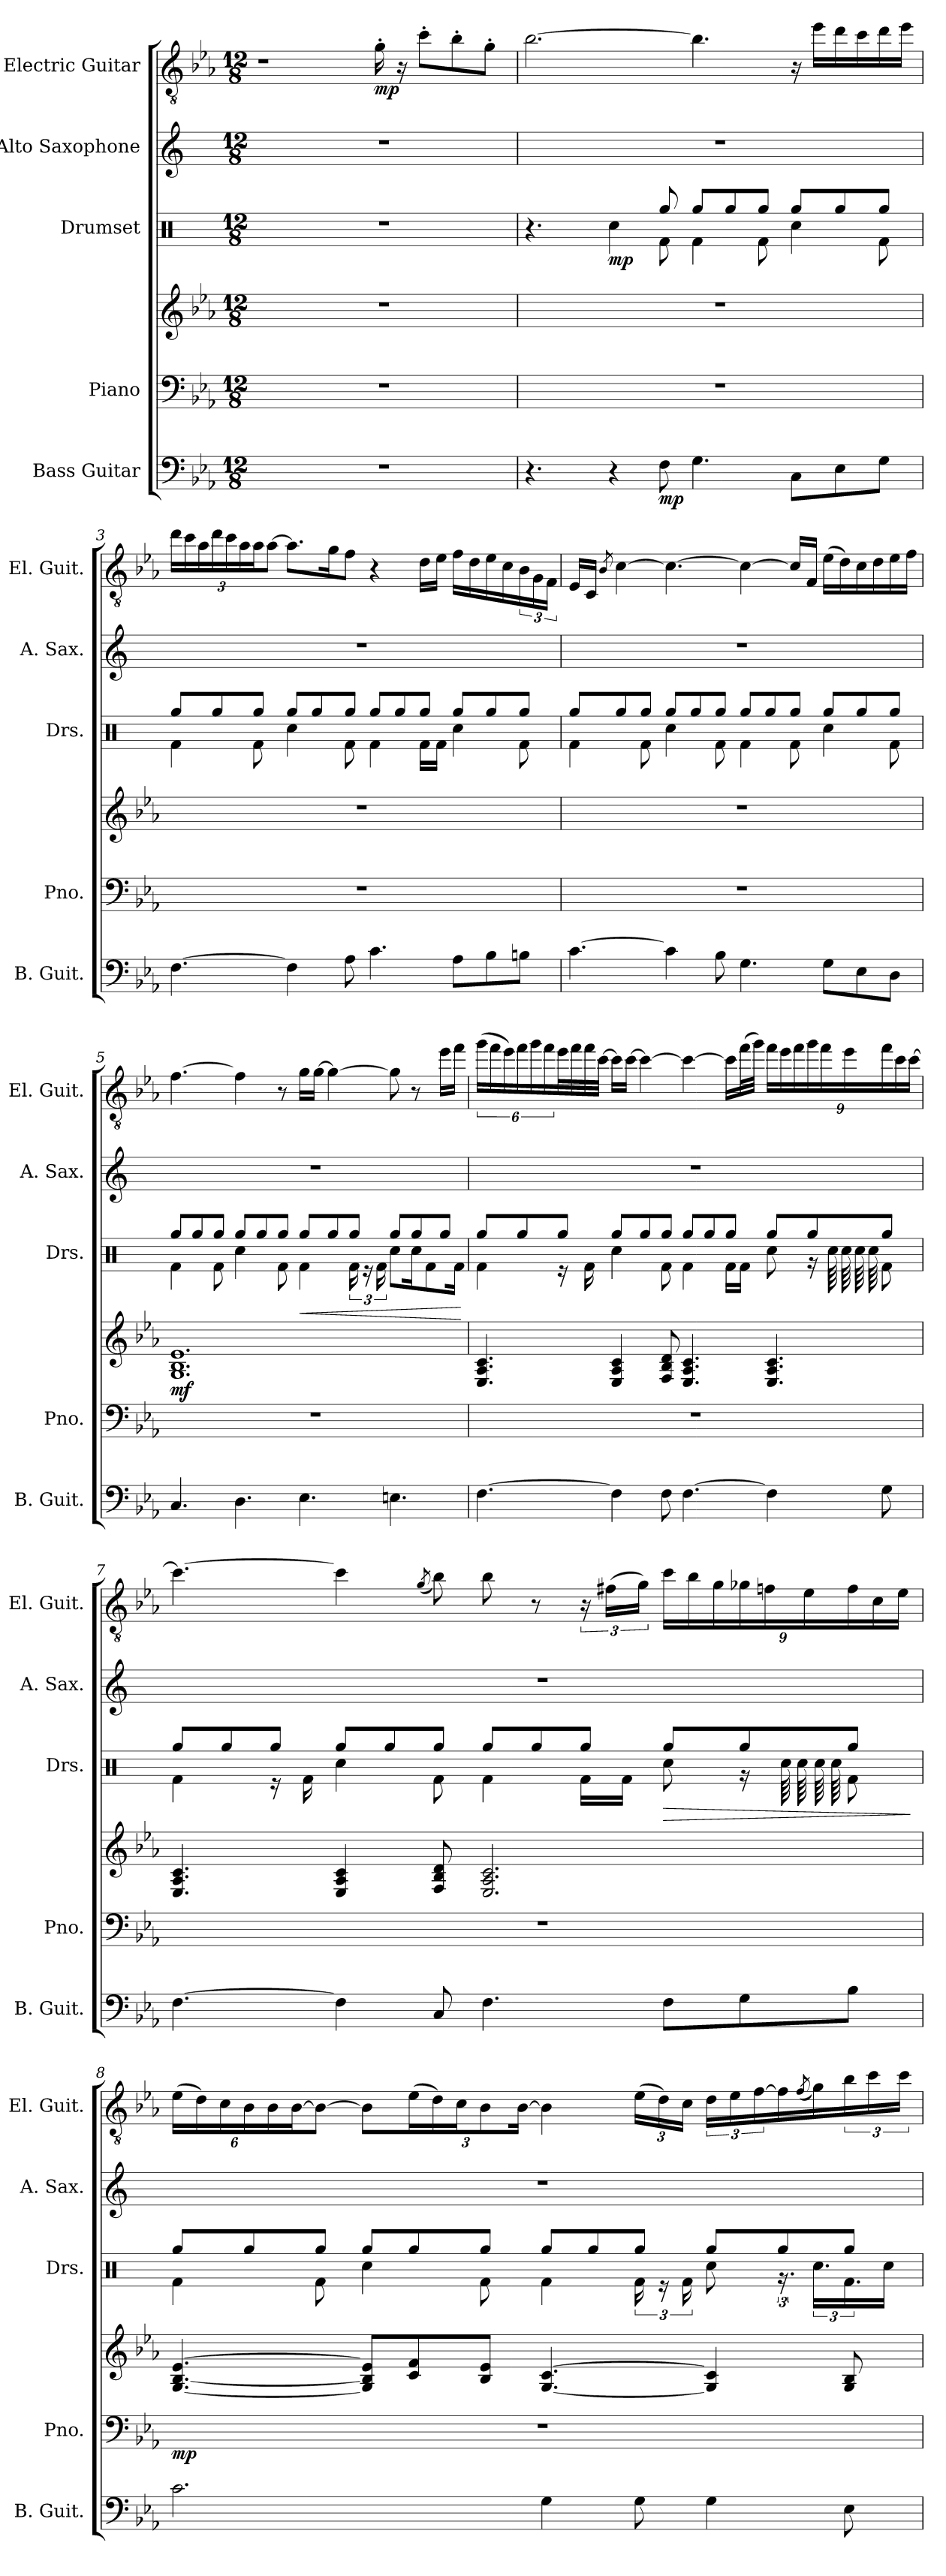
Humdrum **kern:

**kern	**dynam	**kern	**kern	**dynam	**kern	**dynam	**kern	**kern	**dynam
*part5	*part5	*part4	*part4	*part4	*part3	*part3	*part2	*part1	*part1
*staff6	*staff6	*staff5	*staff4	*staff4/5	*staff3	*staff3	*staff2	*staff1	*staff1
*I"Bass Guitar	*	*I"Piano	*	*	*I"Drumset	*	*I"Alto Saxophone	*I"Electric Guitar	*
*I'B. Guit.	*	*I'Pno.	*	*	*I'Drs.	*	*I'A. Sax.	*I'El. Guit.	*
*clefF4	*	*clefF4	*clefG2	*	*clefX	*	*clefG2	*clefGv2	*
*ITrd7c12	*	*	*	*	*	*	*ITrd5c9	*	*
*k[b-e-a-]	*	*k[b-e-a-]	*k[b-e-a-]	*	*k[]	*	*k[b-e-a-]	*k[b-e-a-]	*
*M12/8	*	*M12/8	*M12/8	*	*M12/8	*	*M12/8	*M12/8	*
*MM64	*	*MM64	*MM64	*	*MM64	*	*MM64	*MM64	*
=1	=1	=1	=1	=1	=1	=1	=1	=1	=1
1.r	.	1.r	1.r	.	1.r	.	1.r	1r	.
!	!	!	!	!	!	!	!	!	!LO:DY:b
.	.	.	.	.	.	.	.	16g'\	mp
.	.	.	.	.	.	.	.	16r	.
.	.	.	.	.	.	.	.	8cc'\L	.
.	.	.	.	.	.	.	.	8b-'\	.
.	.	.	.	.	.	.	.	8g'\J	.
=2	=2	=2	=2	=2	=2	=2	=2	=2	=2
*	*	*	*	*	*^	*	*	*	*
4.r	.	1.r	1.r	.	4.r	8ryy	.	1.r	[2.b-\	.
!	!	!	!	!	!	!	!LO:DY:b	!	!	!
*	*	*	*	*	*v	*v	*	*	*	*
4r	.	.	.	.	4Rcc\	mp	.	.	.
*	*	*	*	*	*^	*	*	*	*
!	!LO:DY:b	!	!	!	!	!	!	!	!	!
8FF\	mp	.	.	.	8Rgg/	8Rf\	.	.	.	.
4.GG\	.	.	.	.	8Rgg/L	4Rf\	.	.	4.b-\]	.
.	.	.	.	.	8Rgg/	.	.	.	.	.
.	.	.	.	.	8Rgg/J	8Rf\	.	.	.	.
8CC\L	.	.	.	.	8Rgg/L	4Rcc\	.	.	16r	.
.	.	.	.	.	.	.	.	.	16ee-\LL	.
8EE-\	.	.	.	.	8Rgg/	.	.	.	16dd\	.
.	.	.	.	.	.	.	.	.	16cc\	.
8GG\J	.	.	.	.	8Rgg/J	8Rf\	.	.	16dd\	.
.	.	.	.	.	.	.	.	.	16ee-\JJ	.
!!LO:LB:g=z
=3	=3	=3	=3	=3	=3	=3	=3	=3	=3	=3
[4.FF\	.	1.r	1.r	.	8Rgg/L	4Rf\	.	1.r	24dd\LL	.
.	.	.	.	.	.	.	.	.	24cc\	.
.	.	.	.	.	.	.	.	.	24a-\	.
.	.	.	.	.	8Rgg/	.	.	.	24dd\	.
.	.	.	.	.	.	.	.	.	24cc\	.
.	.	.	.	.	.	.	.	.	24a-\	.
.	.	.	.	.	8Rgg/J	8Rf\	.	.	24a-\J	.
.	.	.	.	.	.	.	.	.	[12a-\J	.
4FF\]	.	.	.	.	8Rgg/L	4Rcc\	.	.	8.a-\L]	.
.	.	.	.	.	8Rgg/	.	.	.	.	.
.	.	.	.	.	.	.	.	.	16g\K	.
8AA-\	.	.	.	.	8Rgg/J	8Rf\	.	.	8f\J	.
4.C\	.	.	.	.	8Rgg/L	4Rf\	.	.	4r	.
.	.	.	.	.	8Rgg/	.	.	.	.	.
.	.	.	.	.	8Rgg/J	16Rf\LL	.	.	16d\LL	.
.	.	.	.	.	.	16Rf\JJ	.	.	16e-\JJ	.
8AA-\L	.	.	.	.	8Rgg/L	4Rcc\	.	.	16f\LL	.
.	.	.	.	.	.	.	.	.	16d\	.
8BB-\	.	.	.	.	8Rgg/	.	.	.	16e-\	.
.	.	.	.	.	.	.	.	.	16c\	.
8BBn\J	.	.	.	.	8Rgg/J	8Rf\	.	.	24B-\	.
.	.	.	.	.	.	.	.	.	24G\	.
.	.	.	.	.	.	.	.	.	24F\JJ	.
!!LO:PB:g=z
=4	=4	=4	=4	=4	=4	=4	=4	=4	=4	=4
[4.C\	.	1.r	1.r	.	8Rgg/L	4Rf\	.	1.r	16E-/LL	.
.	.	.	.	.	.	.	.	.	16C/JJ	.
.	.	.	.	.	.	.	.	.	8qB-/	.
.	.	.	.	.	8Rgg/	.	.	.	[4c\	.
.	.	.	.	.	8Rgg/J	8Rf\	.	.	.	.
4C\]	.	.	.	.	8Rgg/L	4Rcc\	.	.	4.c\_	.
.	.	.	.	.	8Rgg/	.	.	.	.	.
8BB-\	.	.	.	.	8Rgg/J	8Rf\	.	.	.	.
4.GG\	.	.	.	.	8Rgg/L	4Rf\	.	.	4c\_	.
.	.	.	.	.	8Rgg/	.	.	.	.	.
.	.	.	.	.	8Rgg/J	8Rf\	.	.	16c/LL]	.
.	.	.	.	.	.	.	.	.	16F/JJ	.
8GG\L	.	.	.	.	8Rgg/L	4Rcc\	.	.	(16e-\LL	.
.	.	.	.	.	.	.	.	.	16d\)	.
8EE-\	.	.	.	.	8Rgg/	.	.	.	16c\	.
.	.	.	.	.	.	.	.	.	16d\	.
8DD\J	.	.	.	.	8Rgg/J	8Rf\	.	.	16e-\	.
.	.	.	.	.	.	.	.	.	16f\JJ	.
=5	=5	=5	=5	=5	=5	=5	=5	=5	=5	=5
!	!	!	!	!LO:DY:b	!	!	!	!	!	!
4.CC/	.	1.r	1.G 1.B- 1.e-	mf	8Rgg/L	4Rf\	.	1.r	[4.f\	.
.	.	.	.	.	8Rgg/	.	.	.	.	.
.	.	.	.	.	8Rgg/J	8Rf\	.	.	.	.
4.DD\	.	.	.	.	8Rgg/L	4Rcc\	.	.	4f\]	.
.	.	.	.	.	8Rgg/	.	.	.	.	.
.	.	.	.	.	8Rgg/J	8Rf\	.	.	8r	.
!	!	!	!	!	!	!	!LO:HP:b	!	!	!
4.EE-\	.	.	.	.	8Rgg/L	4Rf\	<	.	16g\LL	.
.	.	.	.	.	.	.	.	.	[16g\JJ	.
.	.	.	.	.	8Rgg/	.	.	.	4g\_	.
.	.	.	.	.	8Rgg/J	24Rf\	.	.	.	.
.	.	.	.	.	.	24r	.	.	.	.
.	.	.	.	.	.	24Rf\	.	.	.	.
4.EEn\	.	.	.	.	8Rgg/L	8Rcc\L	.	.	8g\]	.
.	.	.	.	.	8Rgg/	16Rcc\K	.	.	8r	.
.	.	.	.	.	.	8Rf\	.	.	.	.
.	.	.	.	.	8Rgg/J	.	.	.	16ee-\LL	.
.	.	.	.	.	.	16Rf\Jk	.	.	16ff\JJ	.
*	*	*	*	*	*v	*v	*	*	*	*
.	.	.	.	.	.	[	.	.	.
!!LO:LB:g=z
=6	=6	=6	=6	=6	=6	=6	=6	=6	=6
*	*	*	*	*	*^	*	*	*	*
[4.FF\	.	1.r	4.E-/ 4.A-/ 4.c/	.	8Rgg/L	4Rf\	.	1.r	(24gg\LL	.
.	.	.	.	.	.	.	.	.	24ff\	.
.	.	.	.	.	.	.	.	.	24ee-\)	.
.	.	.	.	.	8Rgg/	.	.	.	24ff\	.
.	.	.	.	.	.	.	.	.	24gg\	.
.	.	.	.	.	.	.	.	.	24ff\	.
.	.	.	.	.	8Rgg/J	16r	.	.	32ee-\L	.
.	.	.	.	.	.	.	.	.	32ff\	.
.	.	.	.	.	.	16Rf\	.	.	32ff\	.
.	.	.	.	.	.	.	.	.	[32cc\JJJ	.
4FF\]	.	.	4E-/ 4A-/ 4c/	.	8Rgg/L	4Rcc\	.	.	16cc\LL]	.
.	.	.	.	.	.	.	.	.	[16cc\JJ	.
.	.	.	.	.	8Rgg/	.	.	.	4cc\_	.
8FF\	.	.	8F/ 8B-/ 8d/	.	8Rgg/J	8Rf\	.	.	.	.
[4.FF\	.	.	4.E-/ 4.A-/ 4.c/	.	8Rgg/L	4Rf\	.	.	4cc\_	.
.	.	.	.	.	8Rgg/	.	.	.	.	.
.	.	.	.	.	8Rgg/J	16Rf\LL	.	.	16cc\LL]	.
.	.	.	.	.	.	16Rf\JJ	.	.	(32ff\L	.
.	.	.	.	.	.	.	.	.	32gg\JJJ)	.
4FF\]	.	.	4.E-/ 4.A-/ 4.c/	.	8Rgg/L	8Rcc\	.	.	24ff\LL	.
.	.	.	.	.	.	.	.	.	24ee-\	.
.	.	.	.	.	.	.	.	.	24ff\	.
.	.	.	.	.	8Rgg/	16r	.	.	24gg\	.
.	.	.	.	.	.	.	.	.	24ff\	.
*	*	*	*	*	*tremolo	*	*	*	*	*
.	.	.	.	.	.	64Rcc\LLLL	.	.	.	.
.	.	.	.	.	.	64Rcc\	.	.	.	.
.	.	.	.	.	.	.	.	.	24ee-\	.
.	.	.	.	.	.	64Rcc\	.	.	.	.
.	.	.	.	.	.	64Rcc\	.	.	.	.
*	*	*	*	*	*Xtremolo	*	*	*	*	*
8GG\	.	.	.	.	8Rgg/J	8Rf\J	.	.	24ff\	.
.	.	.	.	.	.	.	.	.	24cc\	.
.	.	.	.	.	.	.	.	.	[24cc\JJ	.
!!LO:PB:g=z
=7	=7	=7	=7	=7	=7	=7	=7	=7	=7	=7
[4.FF\	.	1.r	4.E-/ 4.A-/ 4.c/	.	8Rgg/L	4Rf\	.	1.r	4.cc\_	.
.	.	.	.	.	8Rgg/	.	.	.	.	.
.	.	.	.	.	8Rgg/J	16r	.	.	.	.
.	.	.	.	.	.	16Rf\	.	.	.	.
4FF\]	.	.	4E-/ 4A-/ 4c/	.	8Rgg/L	4Rcc\	.	.	4cc\]	.
.	.	.	.	.	8Rgg/	.	.	.	.	.
.	.	.	.	.	.	.	.	.	(8qg/	.
8CC/	.	.	8F/ 8B-/ 8d/	.	8Rgg/J	8Rf\	.	.	8b-\)	.
4.FF\	.	.	2.E-/ 2.A-/ 2.c/	.	8Rgg/L	4Rf\	.	.	8b-\	.
.	.	.	.	.	8Rgg/	.	.	.	8r	.
.	.	.	.	.	8Rgg/J	16Rf\LL	.	.	24r	.
.	.	.	.	.	.	.	.	.	(24f#X\LL	.
.	.	.	.	.	.	16Rf\JJ	.	.	.	.
.	.	.	.	.	.	.	.	.	24g\JJ)	.
!	!	!	!	!	!	!	!LO:HP:b	!	!	!
8FF\L	.	.	.	.	8Rgg/L	8Rcc\	>	.	24cc\LL	.
.	.	.	.	.	.	.	.	.	24b-\	.
.	.	.	.	.	.	.	.	.	24g\	.
8GG\	.	.	.	.	8Rgg/	16r	.	.	24g-X\	.
.	.	.	.	.	.	.	.	.	24fn\	.
*	*	*	*	*	*tremolo	*	*	*	*	*
.	.	.	.	.	.	64Rcc\LLLL	.	.	.	.
.	.	.	.	.	.	64Rcc\	.	.	.	.
.	.	.	.	.	.	.	.	.	24e-\	.
.	.	.	.	.	.	64Rcc\	.	.	.	.
.	.	.	.	.	.	64Rcc\	.	.	.	.
*	*	*	*	*	*Xtremolo	*	*	*	*	*
8BB-\J	.	.	.	.	8Rgg/J	8Rf\J	.	.	24f\	.
.	.	.	.	.	.	.	.	.	24c\	.
.	.	.	.	.	.	.	.	.	24e-\JJ	.
*	*	*	*	*	*v	*v	*	*	*	*
.	.	.	.	.	.	]	.	.	.
!!LO:LB:g=z
=8	=8	=8	=8	=8	=8	=8	=8	=8	=8
*	*	*	*	*	*^	*	*	*	*
!	!	!	!	!LO:DY:b=2	!	!	!	!	!	!
2.C\	.	1.r	[4.G/ [4.B-/ [4.e-/	mp	8Rgg/L	4Rf\	.	1.r	(24e-\LL	.
.	.	.	.	.	.	.	.	.	24d\)	.
.	.	.	.	.	.	.	.	.	24c\	.
.	.	.	.	.	8Rgg/	.	.	.	24B-\	.
.	.	.	.	.	.	.	.	.	24B-\	.
.	.	.	.	.	.	.	.	.	[24B-\J	.
.	.	.	.	.	8Rgg/J	8Rf\	.	.	8B-\J_	.
.	.	.	8G/] 8B-/] 8e-/]L	.	8Rgg/L	4Rcc\	.	.	8B-\L]	.
.	.	.	8c/ 8f/	.	8Rgg/	.	.	.	(24e-\L	.
.	.	.	.	.	.	.	.	.	24d\)	.
.	.	.	.	.	.	.	.	.	24c\J	.
.	.	.	8B-/ 8e-/J	.	8Rgg/J	8Rf\	.	.	12B-\	.
.	.	.	.	.	.	.	.	.	[24B-\Jk	.
4GG\	.	.	[4.G/ [4.c/	.	8Rgg/L	4Rf\	.	.	4B-\]	.
.	.	.	.	.	8Rgg/	.	.	.	.	.
8GG\	.	.	.	.	8Rgg/J	24Rf\	.	.	(24e-\LL	.
.	.	.	.	.	.	24r	.	.	24d\)	.
.	.	.	.	.	.	24Rf\	.	.	24c\JJ	.
4GG\	.	.	4G/] 4c/]	.	8Rgg/L	8Rcc\	.	.	24d\LL	.
.	.	.	.	.	.	.	.	.	24e-\	.
.	.	.	.	.	.	.	.	.	[24f\	.
.	.	.	.	.	8Rgg/	24.r	.	.	16f\]	.
.	.	.	.	.	.	.	.	.	(8qf/	.
.	.	.	.	.	.	24.Rcc\LL	.	.	16g\)	.
8EE-\	.	.	8G/ 8B-/	.	8Rgg/J	24.Rf\	.	.	24b-\	.
.	.	.	.	.	.	.	.	.	24cc\	.
.	.	.	.	.	.	16Rcc\JJ	.	.	.	.
.	.	.	.	.	.	.	.	.	24cc\JJ	.
*	*	*	*	*	*v	*v	*	*	*	*
=	=	=	=	=	=	=	=	=	=
*-	*-	*-	*-	*-	*-	*-	*-	*-	*-
